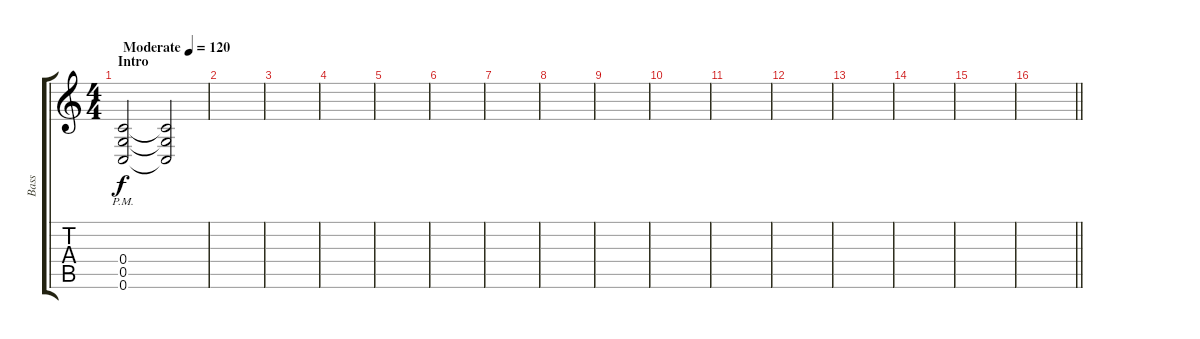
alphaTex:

\track ("Bass" "Bass") {instrument distortionguitar}
\staff {score tabs}
\tuning (D4 A3 F3 C3 G2 C2) {hide}
\ts (4 4)
\section ("" "Intro")
\tempo (120 "Moderate")
\clef g2
\ks c
(0.4{pm} 0.5{pm} 0.6{pm}).2{dy f instrument distortionguitar} (0.4{t} 0.5{t} 0.6{t}).2{volume 4} |
|
|
|
|
|
|
|
|
|
|
|
|
|
|
\barLineRight lightlight
